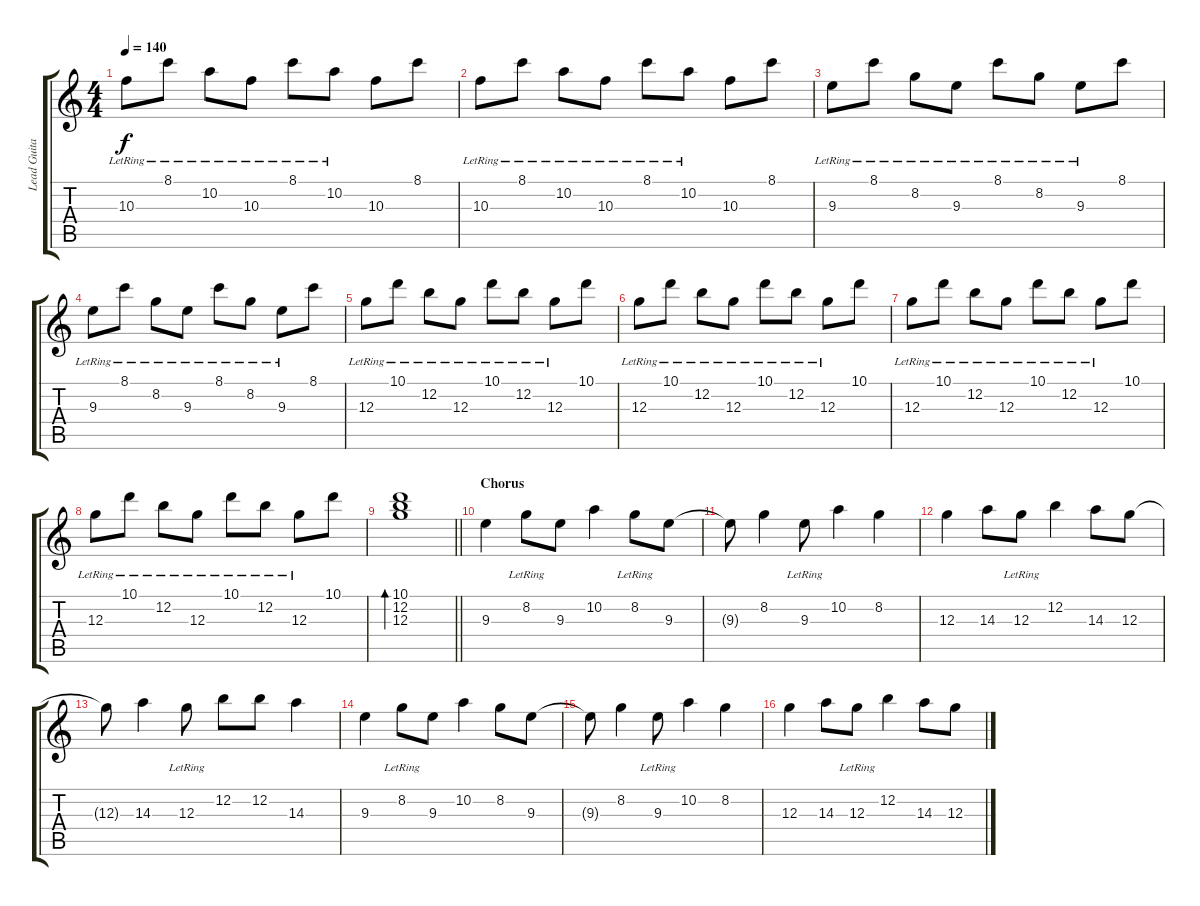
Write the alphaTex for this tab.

\track ("Lead Guitar" "Lead Guita") {instrument acousticguitarsteel}
\staff {score tabs}
\tuning (E4 B3 G3 D3 A2 E2) {hide}
\ts (4 4)
\tempo 140
\clef g2
\ks c
10.3{lr}.8{dy f} 8.1{lr}.8 10.2{lr}.8 10.3{lr}.8 8.1{lr}.8 10.2{lr}.8 10.3.8 8.1.8 |
10.3{lr}.8 8.1{lr}.8 10.2{lr}.8 10.3{lr}.8 8.1{lr}.8 10.2{lr}.8 10.3.8 8.1.8 |
9.3{lr}.8 8.1{lr}.8 8.2{lr}.8 9.3{lr}.8 8.1{lr}.8 8.2{lr}.8 9.3{lr}.8 8.1.8 |
9.3{lr}.8 8.1{lr}.8 8.2{lr}.8 9.3{lr}.8 8.1{lr}.8 8.2{lr}.8 9.3{lr}.8 8.1.8 |
12.3{lr}.8 10.1{lr}.8 12.2{lr}.8 12.3{lr}.8 10.1{lr}.8 12.2{lr}.8 12.3{lr}.8 10.1.8 |
12.3{lr}.8 10.1{lr}.8 12.2{lr}.8 12.3{lr}.8 10.1{lr}.8 12.2{lr}.8 12.3{lr}.8 10.1.8 |
12.3{lr}.8 10.1{lr}.8 12.2{lr}.8 12.3{lr}.8 10.1{lr}.8 12.2{lr}.8 12.3{lr}.8 10.1.8 |
12.3{lr}.8 10.1{lr}.8 12.2{lr}.8 12.3{lr}.8 10.1{lr}.8 12.2{lr}.8 12.3{lr}.8 10.1.8 |
\barLineRight lightlight
(10.1 12.2 12.3).1{bd 120} |
\section ("" "Chorus")
9.3.4 8.2{lr}.8 9.3.8 10.2.4 8.2{lr}.8 9.3.8 |
9.3{t}.8 8.2.4 9.3{lr}.8 10.2.4 8.2.4 |
12.3.4 14.3.8 12.3{lr}.8 12.2.4 14.3.8 12.3.8 |
12.3{t}.8 14.3.4 12.3{lr}.8 12.2.8 12.2.8 14.3.4 |
9.3.4 8.2{lr}.8 9.3.8 10.2.4 8.2.8 9.3.8 |
9.3{t}.8 8.2.4 9.3{lr}.8 10.2.4 8.2.4 |
12.3.4 14.3.8 12.3{lr}.8 12.2.4 14.3.8 12.3.8
